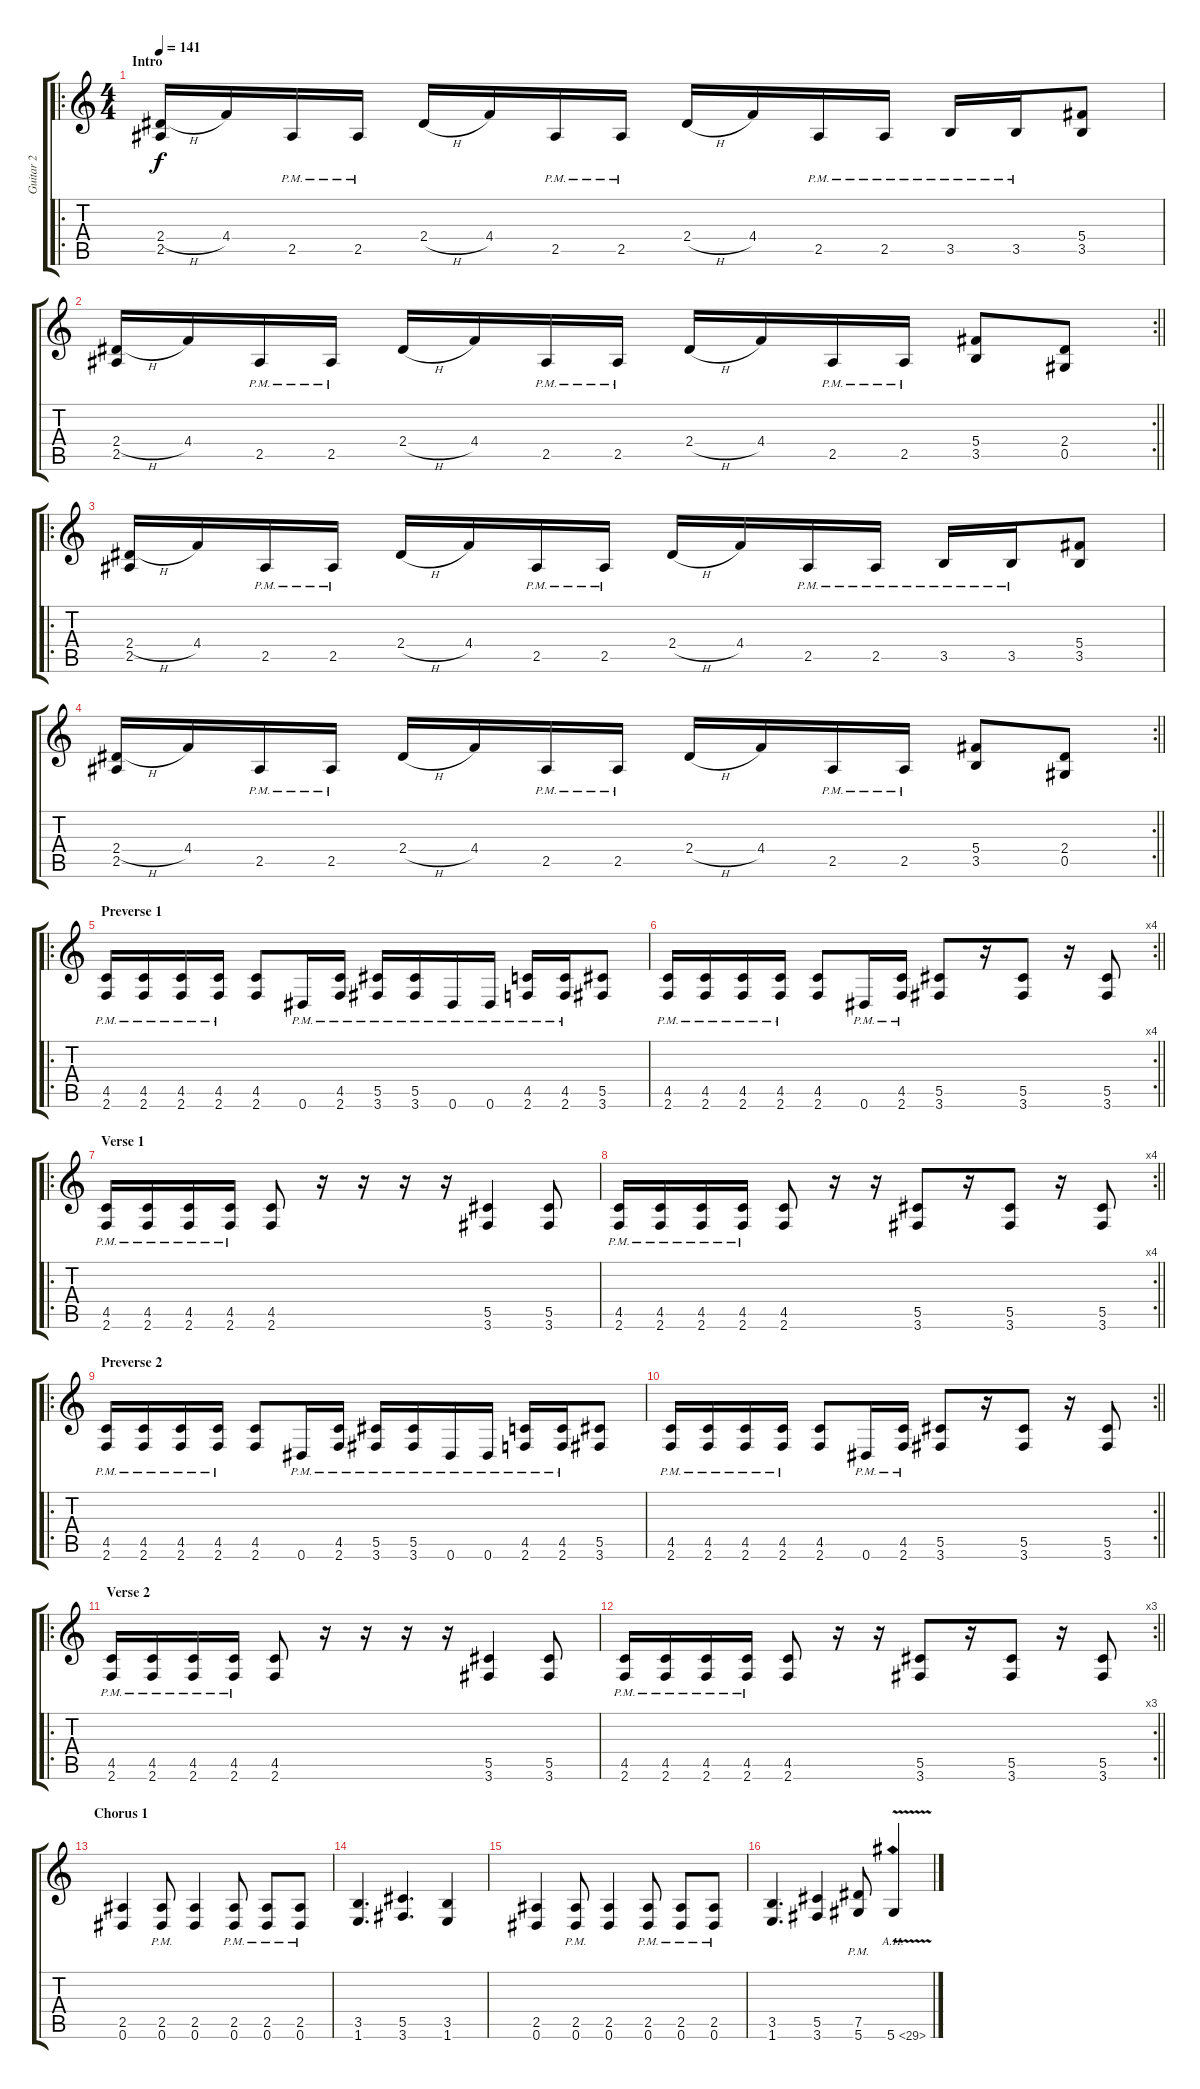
\track ("Guitar 2" "Guitar 2") {instrument distortionguitar}
\staff {score tabs}
\tuning (Eb4 Bb3 Gb3 Db3 Ab2 Eb2) {hide}
\ro
\ts (4 4)
\section ("" "Intro")
\tempo 141
\clef g2
\ks c
(2.4{h} 2.5).16{dy f instrument distortionguitar} 4.4.16 2.5{pm}.16 2.5{pm}.16 2.4{h}.16 4.4.16 2.5{pm}.16 2.5{pm}.16 2.4{h}.16 4.4.16 2.5{pm}.16 2.5{pm}.16 3.5{pm}.16 3.5{pm}.16 (5.4 3.5).8 |
\rc 2
\barLineRight lightlight
(2.4{h} 2.5).16 4.4.16 2.5{pm}.16 2.5{pm}.16 2.4{h}.16 4.4.16 2.5{pm}.16 2.5{pm}.16 2.4{h}.16 4.4.16 2.5{pm}.16 2.5{pm}.16 (5.4 3.5).8 (2.4 0.5).8 |
\ro
(2.4{h} 2.5).16 4.4.16 2.5{pm}.16 2.5{pm}.16 2.4{h}.16 4.4.16 2.5{pm}.16 2.5{pm}.16 2.4{h}.16 4.4.16 2.5{pm}.16 2.5{pm}.16 3.5{pm}.16 3.5{pm}.16 (5.4 3.5).8 |
\rc 2
\barLineRight lightlight
(2.4{h} 2.5).16 4.4.16 2.5{pm}.16 2.5{pm}.16 2.4{h}.16 4.4.16 2.5{pm}.16 2.5{pm}.16 2.4{h}.16 4.4.16 2.5{pm}.16 2.5{pm}.16 (5.4 3.5).8 (2.4 0.5).8 |
\ro
\section ("" "Preverse 1")
(4.5{pm} 2.6{pm}).16 (4.5{pm} 2.6{pm}).16 (4.5{pm} 2.6{pm}).16 (4.5{pm} 2.6{pm}).16 (4.5 2.6).8 0.6{pm}.16 (4.5{pm} 2.6{pm}).16 (5.5{pm} 3.6{pm}).16 (5.5{pm} 3.6{pm}).16 0.6{pm}.16 0.6{pm}.16 (4.5{pm} 2.6{pm}).16 (4.5{pm} 2.6{pm}).16 (5.5 3.6).8 |
\rc 4
\barLineRight lightlight
(4.5{pm} 2.6{pm}).16 (4.5{pm} 2.6{pm}).16 (4.5{pm} 2.6{pm}).16 (4.5{pm} 2.6{pm}).16 (4.5 2.6).8 0.6{pm}.16 (4.5{pm} 2.6{pm}).16 (5.5 3.6).8 r.16 (5.5 3.6).8 r.16 (5.5 3.6).8 |
\ro
\section ("" "Verse 1")
(4.5{pm} 2.6{pm}).16 (4.5{pm} 2.6{pm}).16 (4.5{pm} 2.6{pm}).16 (4.5{pm} 2.6{pm}).16 (4.5 2.6).8 r.16 r.16 r.16 r.16 (5.5 3.6).4 (5.5 3.6).8 |
\rc 4
\barLineRight lightlight
(4.5{pm} 2.6{pm}).16 (4.5{pm} 2.6{pm}).16 (4.5{pm} 2.6{pm}).16 (4.5{pm} 2.6{pm}).16 (4.5 2.6).8 r.16 r.16 (5.5 3.6).8 r.16 (5.5 3.6).8 r.16 (5.5 3.6).8 |
\ro
\section ("" "Preverse 2")
(4.5{pm} 2.6{pm}).16 (4.5{pm} 2.6{pm}).16 (4.5{pm} 2.6{pm}).16 (4.5{pm} 2.6{pm}).16 (4.5 2.6).8 0.6{pm}.16 (4.5{pm} 2.6{pm}).16 (5.5{pm} 3.6{pm}).16 (5.5{pm} 3.6{pm}).16 0.6{pm}.16 0.6{pm}.16 (4.5{pm} 2.6{pm}).16 (4.5{pm} 2.6{pm}).16 (5.5 3.6).8 |
\rc 2
\barLineRight lightlight
(4.5{pm} 2.6{pm}).16 (4.5{pm} 2.6{pm}).16 (4.5{pm} 2.6{pm}).16 (4.5{pm} 2.6{pm}).16 (4.5 2.6).8 0.6{pm}.16 (4.5{pm} 2.6{pm}).16 (5.5 3.6).8 r.16 (5.5 3.6).8 r.16 (5.5 3.6).8 |
\ro
\section ("" "Verse 2")
(4.5{pm} 2.6{pm}).16 (4.5{pm} 2.6{pm}).16 (4.5{pm} 2.6{pm}).16 (4.5{pm} 2.6{pm}).16 (4.5 2.6).8 r.16 r.16 r.16 r.16 (5.5 3.6).4 (5.5 3.6).8 |
\rc 3
\barLineRight lightlight
(4.5{pm} 2.6{pm}).16 (4.5{pm} 2.6{pm}).16 (4.5{pm} 2.6{pm}).16 (4.5{pm} 2.6{pm}).16 (4.5 2.6).8 r.16 r.16 (5.5 3.6).8 r.16 (5.5 3.6).8 r.16 (5.5 3.6).8 |
\section ("" "Chorus 1")
(2.5 0.6).4 (2.5{pm} 0.6{pm}).8 (2.5 0.6).4 (2.5{pm} 0.6{pm}).8 (2.5{pm} 0.6{pm}).8 (2.5{pm} 0.6{pm}).8 |
(3.5 1.6).4{d} (5.5 3.6).4{d} (3.5 1.6).4 |
(2.5 0.6).4 (2.5{pm} 0.6{pm}).8 (2.5 0.6).4 (2.5{pm} 0.6{pm}).8 (2.5{pm} 0.6{pm}).8 (2.5{pm} 0.6{pm}).8 |
(3.5 1.6).4{d} (5.5 3.6).4 (7.5{pm} 5.6{pm}).8 5.6{ah 24 v}.4
